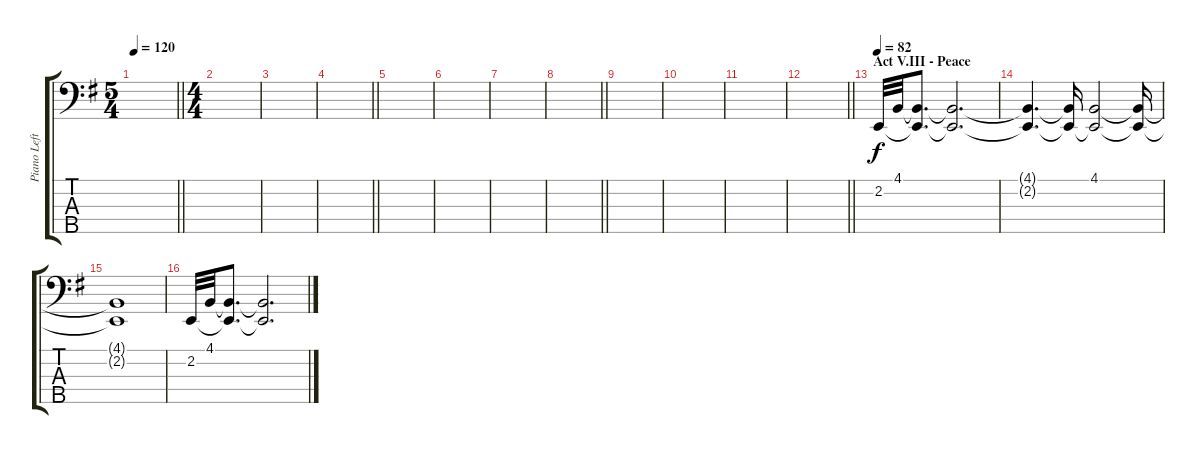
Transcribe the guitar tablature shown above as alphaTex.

\track ("Piano Left Standard" "Piano Left") {instrument acousticgrandpiano}
\staff {score tabs}
\tuning (G2 D2 A1 E1 B0) {hide}
\ts (5 4)
\tempo 120
\clef f4
\barLineRight lightlight
\ks eminor
|
\ts (4 4)
|
|
\barLineRight lightlight
|
\section ("" "")
|
|
|
\barLineRight lightlight
|
|
|
|
\barLineRight lightlight
|
\section ("" "Act V.III - Peace")
\tempo 82
2.2.32{volume 16 instrument acousticgrandpiano} 4.1.32 (4.1{t} 2.2{t}).8{d} (4.1{t} 2.2{t}).2{d} |
(4.1{t} 2.2{t}).4{d} (4.1{t} 2.2{t}).16 (4.1 2.2{t}).2 (4.1{t} 2.2{t}).16 |
(4.1{t} 2.2{t}).1 |
2.2.32 4.1.32 (4.1{t} 2.2{t}).8{d} (4.1{t} 2.2{t}).2{d}
